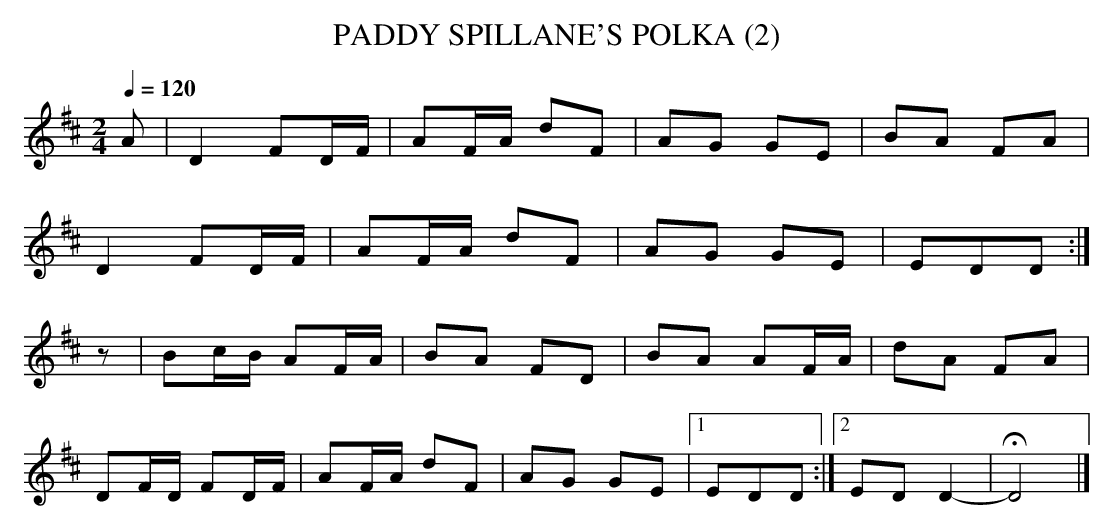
X:1
T:PADDY SPILLANE'S POLKA (2)
Q:1/4=120
L:1/8
M:2/4
K:D
A|D2 FD/F/|AF/A/ dF|AG GE|BA FA|
D2 FD/F/|AF/A/ dF|AG GE|EDD :|
z|Bc/B/ AF/A/|BA FD|BA AF/A/|dA FA|
DF/D/ FD/F/|AF/A/ dF|AG GE|1EDD :|\
[2 EDD2-|HD4|]
